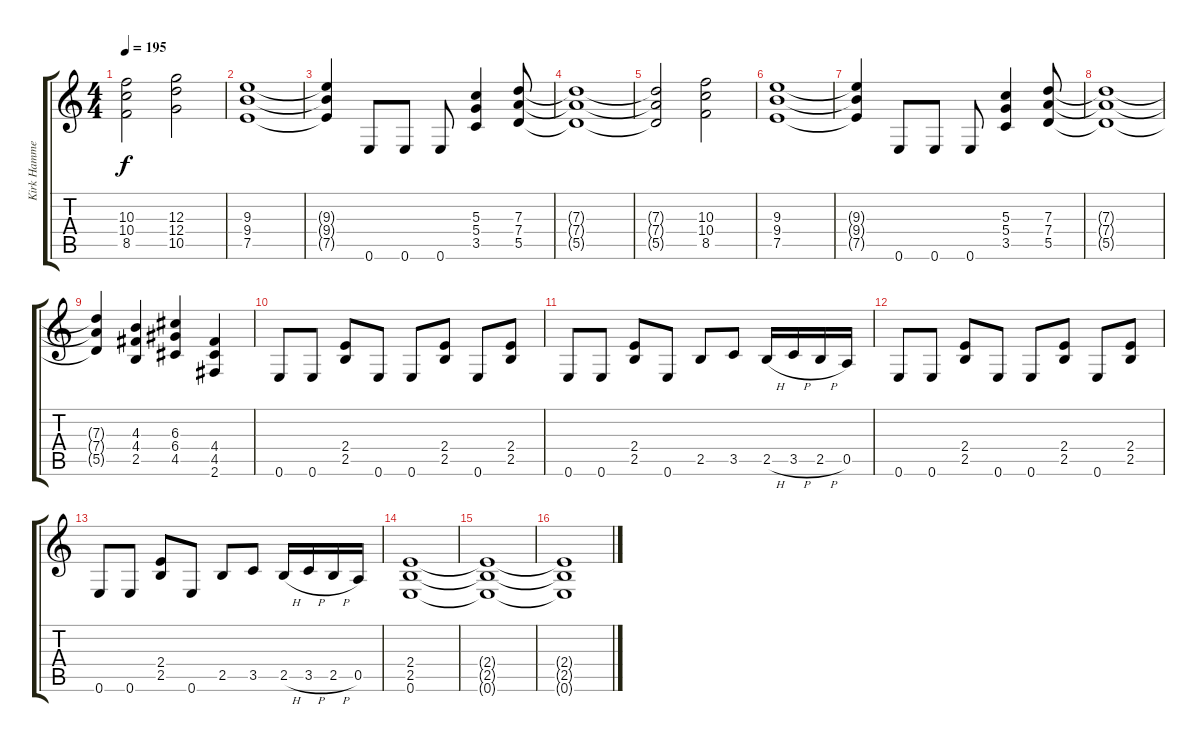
\track ("Kirk Hammet (Guitar)" "Kirk Hamme") {instrument distortionguitar}
\staff {score tabs}
\tuning (E4 B3 G3 D3 A2 E2) {hide}
\ts (4 4)
\tempo 195
\clef g2
\ks c
(10.3 10.4 8.5).2{dy f} (12.3 12.4 10.5).2 |
(9.3 9.4 7.5).1 |
(9.3{t} 9.4{t} 7.5{t}).4 0.6.8 0.6.8 0.6.8 (5.3 5.4 3.5).4 (7.3 7.4 5.5).8 |
(7.3{t} 7.4{t} 5.5{t}).1 |
(7.3{t} 7.4{t} 5.5{t}).2 (10.3 10.4 8.5).2 |
(9.3 9.4 7.5).1 |
(9.3{t} 9.4{t} 7.5{t}).4 0.6.8 0.6.8 0.6.8 (5.3 5.4 3.5).4 (7.3 7.4 5.5).8 |
(7.3{t} 7.4{t} 5.5{t}).1 |
(7.3{t} 7.4{t} 5.5{t}).4 (4.3 4.4 2.5).4 (6.3 6.4 4.5).4 (4.4 4.5 2.6).4 |
0.6.8 0.6.8 (2.4 2.5).8 0.6.8 0.6.8 (2.4 2.5).8 0.6.8 (2.4 2.5).8 |
0.6.8 0.6.8 (2.4 2.5).8 0.6.8 2.5.8 3.5.8 2.5{h}.16 3.5{h}.16 2.5{h}.16 0.5.16 |
0.6.8 0.6.8 (2.4 2.5).8 0.6.8 0.6.8 (2.4 2.5).8 0.6.8 (2.4 2.5).8 |
0.6.8 0.6.8 (2.4 2.5).8 0.6.8 2.5.8 3.5.8 2.5{h}.16 3.5{h}.16 2.5{h}.16 0.5.16 |
(2.4 2.5 0.6).1{volume 12} |
(2.4{t} 2.5{t} 0.6{t}).1 |
(2.4{t} 2.5{t} 0.6{t}).1
